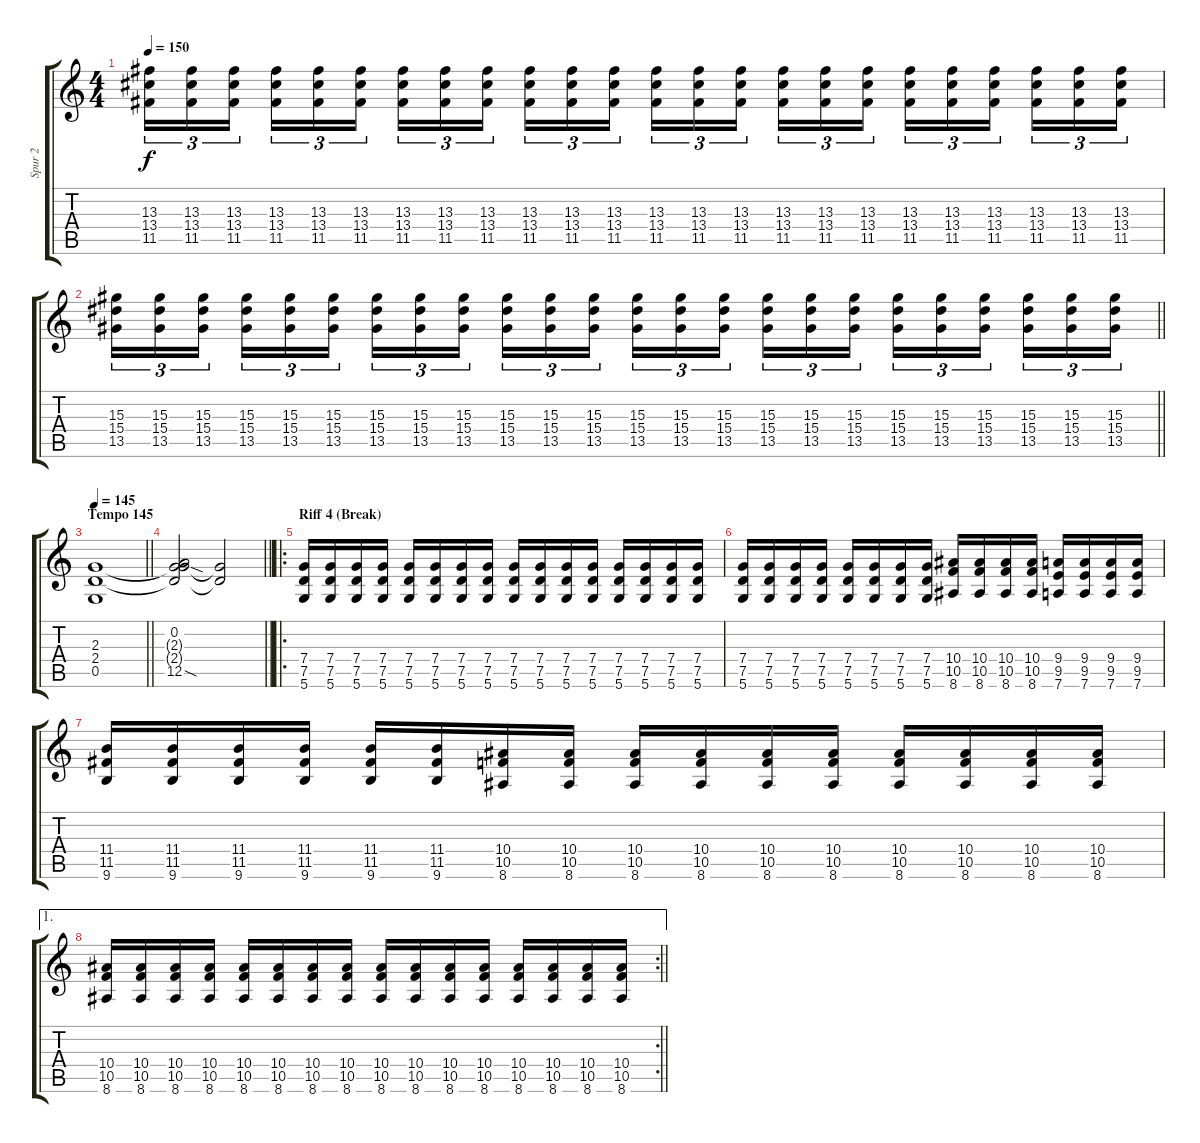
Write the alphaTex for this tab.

\track ("Spur 2" "Spur 2") {instrument distortionguitar}
\staff {score tabs}
\tuning (D4 A3 F3 C3 G2 D2) {hide}
\ts (4 4)
\tempo 150
\clef g2
\ks c
(13.3 13.4 11.5).16{tu (3 2) dy f} (13.3 13.4 11.5).16{tu (3 2)} (13.3 13.4 11.5).16{tu (3 2) beam splitsecondary} (13.3 13.4 11.5).16{tu (3 2)} (13.3 13.4 11.5).16{tu (3 2)} (13.3 13.4 11.5).16{tu (3 2)} (13.3 13.4 11.5).16{tu (3 2)} (13.3 13.4 11.5).16{tu (3 2)} (13.3 13.4 11.5).16{tu (3 2) beam splitsecondary} (13.3 13.4 11.5).16{tu (3 2)} (13.3 13.4 11.5).16{tu (3 2)} (13.3 13.4 11.5).16{tu (3 2)} (13.3 13.4 11.5).16{tu (3 2)} (13.3 13.4 11.5).16{tu (3 2)} (13.3 13.4 11.5).16{tu (3 2) beam splitsecondary} (13.3 13.4 11.5).16{tu (3 2)} (13.3 13.4 11.5).16{tu (3 2)} (13.3 13.4 11.5).16{tu (3 2)} (13.3 13.4 11.5).16{tu (3 2)} (13.3 13.4 11.5).16{tu (3 2)} (13.3 13.4 11.5).16{tu (3 2) beam splitsecondary} (13.3 13.4 11.5).16{tu (3 2)} (13.3 13.4 11.5).16{tu (3 2)} (13.3 13.4 11.5).16{tu (3 2)} |
\barLineRight lightlight
(15.3 15.4 13.5).16{tu (3 2)} (15.3 15.4 13.5).16{tu (3 2)} (15.3 15.4 13.5).16{tu (3 2) beam splitsecondary} (15.3 15.4 13.5).16{tu (3 2)} (15.3 15.4 13.5).16{tu (3 2)} (15.3 15.4 13.5).16{tu (3 2)} (15.3 15.4 13.5).16{tu (3 2)} (15.3 15.4 13.5).16{tu (3 2)} (15.3 15.4 13.5).16{tu (3 2) beam splitsecondary} (15.3 15.4 13.5).16{tu (3 2)} (15.3 15.4 13.5).16{tu (3 2)} (15.3 15.4 13.5).16{tu (3 2)} (15.3 15.4 13.5).16{tu (3 2)} (15.3 15.4 13.5).16{tu (3 2)} (15.3 15.4 13.5).16{tu (3 2) beam splitsecondary} (15.3 15.4 13.5).16{tu (3 2)} (15.3 15.4 13.5).16{tu (3 2)} (15.3 15.4 13.5).16{tu (3 2)} (15.3 15.4 13.5).16{tu (3 2)} (15.3 15.4 13.5).16{tu (3 2)} (15.3 15.4 13.5).16{tu (3 2) beam splitsecondary} (15.3 15.4 13.5).16{tu (3 2)} (15.3 15.4 13.5).16{tu (3 2)} (15.3 15.4 13.5).16{tu (3 2)} |
\section ("" "Tempo 145")
\tempo 145
\barLineRight lightlight
(2.3 2.4 0.5).1 |
\barLineRight lightlight
(0.2 2.3{t} 2.4{t} 12.5{sod}).2 (2.3{t} 2.4{t}).2 |
\ro
\section ("" "Riff 4 (Break)")
(7.4 7.5 5.6).16 (7.4 7.5 5.6).16 (7.4 7.5 5.6).16 (7.4 7.5 5.6).16 (7.4 7.5 5.6).16 (7.4 7.5 5.6).16 (7.4 7.5 5.6).16 (7.4 7.5 5.6).16 (7.4 7.5 5.6).16 (7.4 7.5 5.6).16 (7.4 7.5 5.6).16 (7.4 7.5 5.6).16 (7.4 7.5 5.6).16 (7.4 7.5 5.6).16 (7.4 7.5 5.6).16 (7.4 7.5 5.6).16 |
(7.4 7.5 5.6).16 (7.4 7.5 5.6).16 (7.4 7.5 5.6).16 (7.4 7.5 5.6).16 (7.4 7.5 5.6).16 (7.4 7.5 5.6).16 (7.4 7.5 5.6).16 (7.4 7.5 5.6).16 (10.4 10.5 8.6).16 (10.4 10.5 8.6).16 (10.4 10.5 8.6).16 (10.4 10.5 8.6).16 (9.4 9.5 7.6).16 (9.4 9.5 7.6).16 (9.4 9.5 7.6).16 (9.4 9.5 7.6).16 |
(11.4 11.5 9.6).16 (11.4 11.5 9.6).16 (11.4 11.5 9.6).16 (11.4 11.5 9.6).16 (11.4 11.5 9.6).16 (11.4 11.5 9.6).16 (10.4 10.5 8.6).16 (10.4 10.5 8.6).16 (10.4 10.5 8.6).16 (10.4 10.5 8.6).16 (10.4 10.5 8.6).16 (10.4 10.5 8.6).16 (10.4 10.5 8.6).16 (10.4 10.5 8.6).16 (10.4 10.5 8.6).16 (10.4 10.5 8.6).16 |
\ae 1
\rc 2
\barLineRight lightlight
(10.4 10.5 8.6).16 (10.4 10.5 8.6).16 (10.4 10.5 8.6).16 (10.4 10.5 8.6).16 (10.4 10.5 8.6).16 (10.4 10.5 8.6).16 (10.4 10.5 8.6).16 (10.4 10.5 8.6).16 (10.4 10.5 8.6).16 (10.4 10.5 8.6).16 (10.4 10.5 8.6).16 (10.4 10.5 8.6).16 (10.4 10.5 8.6).16 (10.4 10.5 8.6).16 (10.4 10.5 8.6).16 (10.4 10.5 8.6).16
